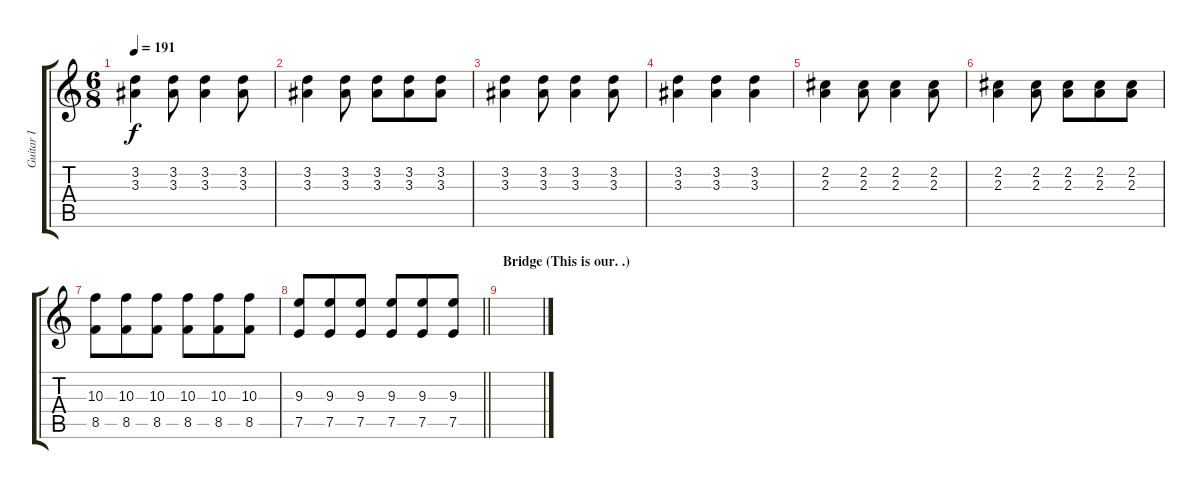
\track ("Guitar I" "Guitar I") {instrument overdrivenguitar}
\staff {score tabs}
\tuning (E4 B3 G3 D3 A2 D2) {hide}
\ts (6 8)
\tempo 191
\clef g2
\ks c
(3.2 3.3).4{dy f} (3.2 3.3).8 (3.2 3.3).4 (3.2 3.3).8 |
(3.2 3.3).4 (3.2 3.3).8 (3.2 3.3).8 (3.2 3.3).8 (3.2 3.3).8 |
(3.2 3.3).4 (3.2 3.3).8 (3.2 3.3).4 (3.2 3.3).8 |
(3.2 3.3).4 (3.2 3.3).4 (3.2 3.3).4 |
(2.2 2.3).4 (2.2 2.3).8 (2.2 2.3).4 (2.2 2.3).8 |
(2.2 2.3).4 (2.2 2.3).8 (2.2 2.3).8 (2.2 2.3).8 (2.2 2.3).8 |
(10.3 8.5).8 (10.3 8.5).8 (10.3 8.5).8 (10.3 8.5).8 (10.3 8.5).8 (10.3 8.5).8 |
\barLineRight lightlight
(9.3 7.5).8 (9.3 7.5).8 (9.3 7.5).8 (9.3 7.5).8 (9.3 7.5).8 (9.3 7.5).8 |
\section ("" "Bridge (This is our. .)")
